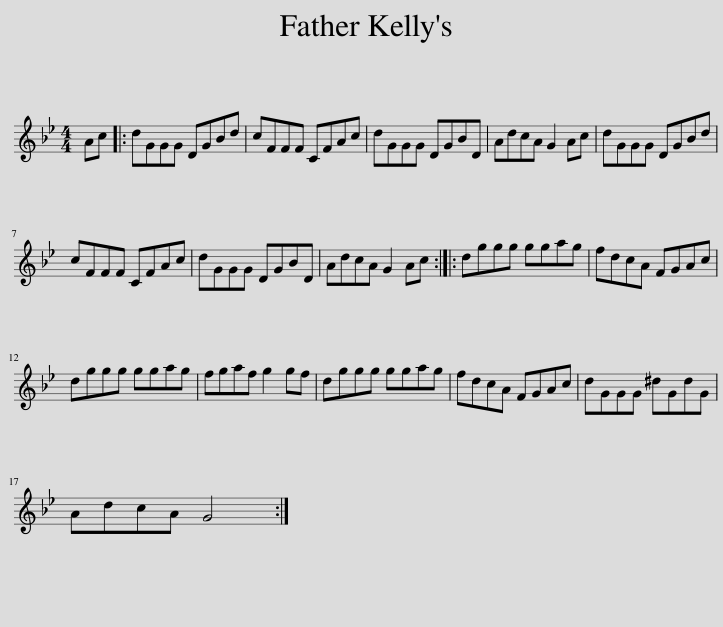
X:1
L:1/8
M:4/4
I:linebreak $
K:Gmin
V:1 treble
V:1
 Ac |: dGGG DGBd | cFFF CFAc | dGGG DGBD | AdcA G2 Ac | %5
 dGGG DGBd |$ cFFF CFAc | dGGG DGBD | AdcA G2 Ac :: dggg ggag | %10
 fdcA FGAc |$ dggg ggag | fgaf g2 gf | dggg ggag | fdcA FGAc | %15
 dGGG ^dGdG |$ AdcA G4 :| %17
